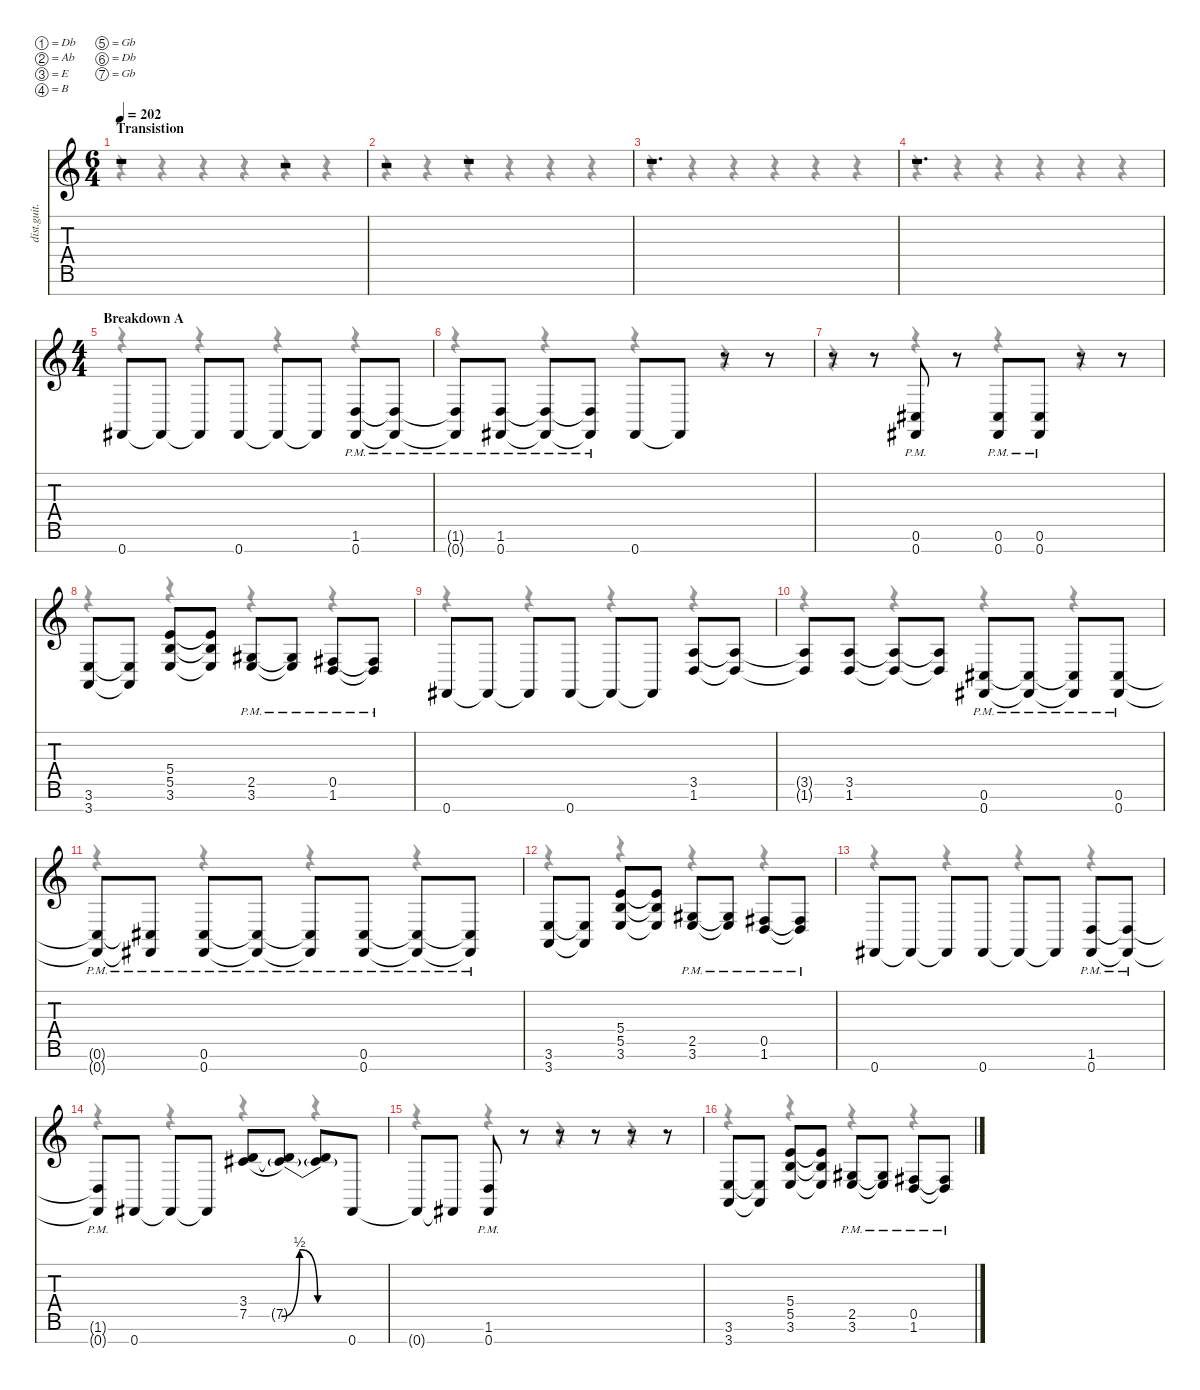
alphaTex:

\defaultSystemsLayout 4
\hideDynamics
\bracketExtendMode nobrackets
\track ("Sean Price" "dist.guit.") {instrument distortionguitar}
\staff {score tabs}
\tuning (Db4 Ab3 E3 B2 Gb2 Db2 Gb1)
\voice
\ts (6 4)
\section ("" "Transistion")
\tempo 202
\clef g2
\ks c
r.1{dy f beam Up} r.2{beam Up} |
r.2{beam Up} r.1{beam Up} |
r.1{d beam Up} |
r.1{d beam Up} |
\ts (4 4)
\beaming (8 2 2 2 2)
\section ("" "Breakdown A")
0.7{acc #}.8{beam Up} 0.7{t acc #}.8{beam Up} 0.7{t acc #}.8{beam Up} 0.7{acc #}.8{beam Up} 0.7{t acc #}.8{beam Up} 0.7{t acc #}.8{beam Up} (1.6{pm} 0.7{pm acc #}).8{beam Up} (1.6{pm t} 0.7{pm t acc #}).8{beam Up} |
(1.6{pm t} 0.7{pm t acc #}).8{beam Up} (1.6{pm} 0.7{pm acc #}).8{beam Up} (1.6{pm t} 0.7{pm t acc #}).8{beam Up} (1.6{pm t} 0.7{pm t acc #}).8{beam Up} 0.7{acc #}.8{beam Up} 0.7{t acc #}.8{beam Up} r.8{beam Up} r.8{beam Up} |
r.8{beam Up} r.8{beam Up} (0.6{pm acc #} 0.7{pm acc #}).8{beam Up} r.8{beam Up} (0.6{pm acc #} 0.7{pm acc #}).8{beam Up} (0.6{pm acc #} 0.7{pm acc #}).8{beam Up} r.8{beam Up} r.8{beam Up} |
(3.6 3.7).8{beam Up} (3.6{t} 3.7{t}).8{beam Up} (5.4 5.5 3.6).8{beam Up} (5.4{t} 5.5{t} 3.6{t}).8{beam Up} (2.5{pm acc #} 3.6{pm}).8{beam Up} (2.5{pm t acc #} 3.6{pm t}).8{beam Up} (0.5{pm acc #} 1.6{pm}).8{beam Up} (0.5{pm t acc #} 1.6{pm t}).8{beam Up} |
0.7{acc #}.8{beam Up} 0.7{t acc #}.8{beam Up} 0.7{t acc #}.8{beam Up} 0.7{acc #}.8{beam Up} 0.7{t acc #}.8{beam Up} 0.7{t acc #}.8{beam Up} (3.5 1.6).8{beam Up} (3.5{t} 1.6{t}).8{beam Up} |
(3.5{t} 1.6{t}).8{beam Up} (3.5 1.6).8{beam Up} (3.5{t} 1.6{t}).8{beam Up} (3.5{t} 1.6{t}).8{beam Up} (0.6{pm acc #} 0.7{pm acc #}).8{beam Up} (0.6{pm t acc #} 0.7{pm t acc #}).8{beam Up} (0.6{pm t acc #} 0.7{pm t acc #}).8{beam Up} (0.6{pm acc #} 0.7{pm acc #}).8{beam Up} |
(0.6{pm t acc #} 0.7{pm t acc #}).8{beam Up} (0.6{pm t acc #} 0.7{pm t acc #}).8{beam Up} (0.6{pm acc #} 0.7{pm acc #}).8{beam Up} (0.6{pm t acc #} 0.7{pm t acc #}).8{beam Up} (0.6{pm t acc #} 0.7{pm t acc #}).8{beam Up} (0.6{pm acc #} 0.7{pm acc #}).8{beam Up} (0.6{pm t acc #} 0.7{pm t acc #}).8{beam Up} (0.6{pm t acc #} 0.7{pm t acc #}).8{beam Up} |
(3.6 3.7).8{beam Up} (3.6{t} 3.7{t}).8{beam Up} (5.4 5.5 3.6).8{beam Up} (5.4{t} 5.5{t} 3.6{t}).8{beam Up} (2.5{pm acc #} 3.6{pm}).8{beam Up} (2.5{pm t acc #} 3.6{pm t}).8{beam Up} (0.5{pm acc #} 1.6{pm}).8{beam Up} (0.5{pm t acc #} 1.6{pm t}).8{beam Up} |
0.7{acc #}.8{beam Up} 0.7{t acc #}.8{beam Up} 0.7{t acc #}.8{beam Up} 0.7{acc #}.8{beam Up} 0.7{t acc #}.8{beam Up} 0.7{t acc #}.8{beam Up} (1.6{pm} 0.7{pm acc #}).8{beam Up} (1.6{pm t} 0.7{pm t acc #}).8{beam Up} |
(1.6{pm t} 0.7{pm t acc #}).8{beam Up} 0.7{acc #}.8{beam Up} 0.7{t acc #}.8{beam Up} 0.7{t acc #}.8{beam Up} (3.4 7.5{be (hold 0 0 60 0) acc #}).8{beam Up} (3.4{t} 7.5{be (bendrelease 0 0 30 2 30 2 60 0) t acc #}).8{beam Up} (3.4{t} 7.5{be (hold 0 0 60 0) t acc #}).8{beam Up} 0.7{acc #}.8{beam Up} |
0.7{t acc #}.8{beam Up} 0.7{t acc #}.8{beam Up} (1.6{pm} 0.7{pm acc #}).8{beam Up} r.8{beam Up} r.8{beam Up} r.8{beam Up} r.8{beam Up} r.8{beam Up} |
(3.6 3.7).8{beam Up} (3.6{t} 3.7{t}).8{beam Up} (5.4 5.5 3.6).8{beam Up} (5.4{t} 5.5{t} 3.6{t}).8{beam Up} (2.5{pm acc #} 3.6{pm}).8{beam Up} (2.5{pm t acc #} 3.6{pm t}).8{beam Up} (0.5{pm acc #} 1.6{pm}).8{beam Up} (0.5{pm t acc #} 1.6{pm t}).8{beam Up}
\voice
\clef g2
\ottava regular
\simile none
\ks c
r.4{dy mf beam Down} r.4{beam Down} r.4{beam Down} r.4{beam Down} r.4{beam Down} r.4{beam Down} |
r.4{beam Down} r.4{beam Down} r.4{beam Down} r.4{beam Down} r.4{beam Down} r.4{beam Down} |
r.4{beam Down} r.4{beam Down} r.4{beam Down} r.4{beam Down} r.4{beam Down} r.4{beam Down} |
r.4{beam Down} r.4{beam Down} r.4{beam Down} r.4{beam Down} r.4{beam Down} r.4{beam Down} |
r.4{beam Down} r.4{beam Down} r.4{beam Down} r.4{beam Down} |
r.4{beam Down} r.4{beam Down} r.4{beam Down} r.4{beam Down} |
r.4{beam Down} r.4{beam Down} r.4{beam Down} r.4{beam Down} |
r.4{beam Down} r.4{beam Down} r.4{beam Down} r.4{beam Down} |
r.4{beam Down} r.4{beam Down} r.4{beam Down} r.4{beam Down} |
r.4{beam Down} r.4{beam Down} r.4{beam Down} r.4{beam Down} |
r.4{beam Down} r.4{beam Down} r.4{beam Down} r.4{beam Down} |
r.4{beam Down} r.4{beam Down} r.4{beam Down} r.4{beam Down} |
r.4{beam Down} r.4{beam Down} r.4{beam Down} r.4{beam Down} |
r.4{beam Down} r.4{beam Down} r.4{beam Down} r.4{beam Down} |
r.4{beam Down} r.4{beam Down} r.4{beam Down} r.4{beam Down} |
r.4{beam Down} r.4{beam Down} r.4{beam Down} r.4{beam Down}
